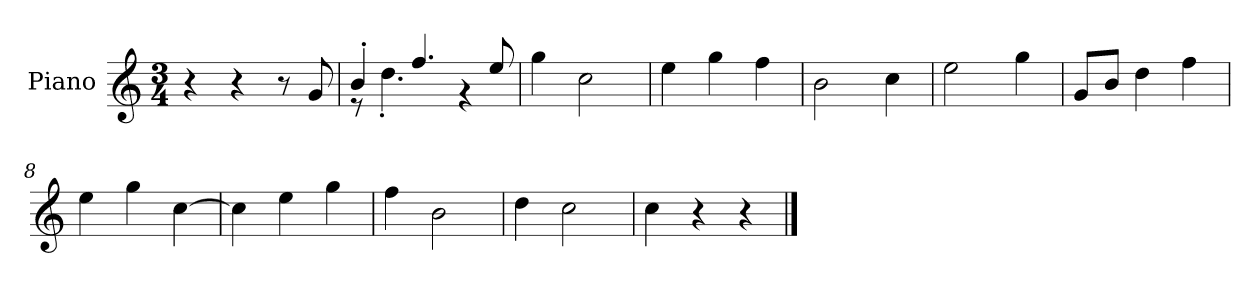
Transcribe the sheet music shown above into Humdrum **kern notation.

**kern
*part1
*staff1
*I"Piano
*I'P-no
*clefG2
*k[]
*M3/4
*MM178
=1
4r
4r
8r
8g/
=2
*^
4b'/	8r
.	4.dd'\
4.ff/	.
.	4r
8ee/	.
*v	*v
=3
4gg\
2cc\
=4
4ee\
4gg\
4ff\
=5
2b\
4cc\
=6
2ee\
4gg\
=7
8g/L
8b/J
4dd\
4ff\
=8
4ee\
4gg\
[4cc\
=9
4cc\]
4ee\
4gg\
=10
4ff\
2b\
!!LO:LB:g=z
=11
4dd\
2cc\
=12
4cc\
4r
4r
==
*-
